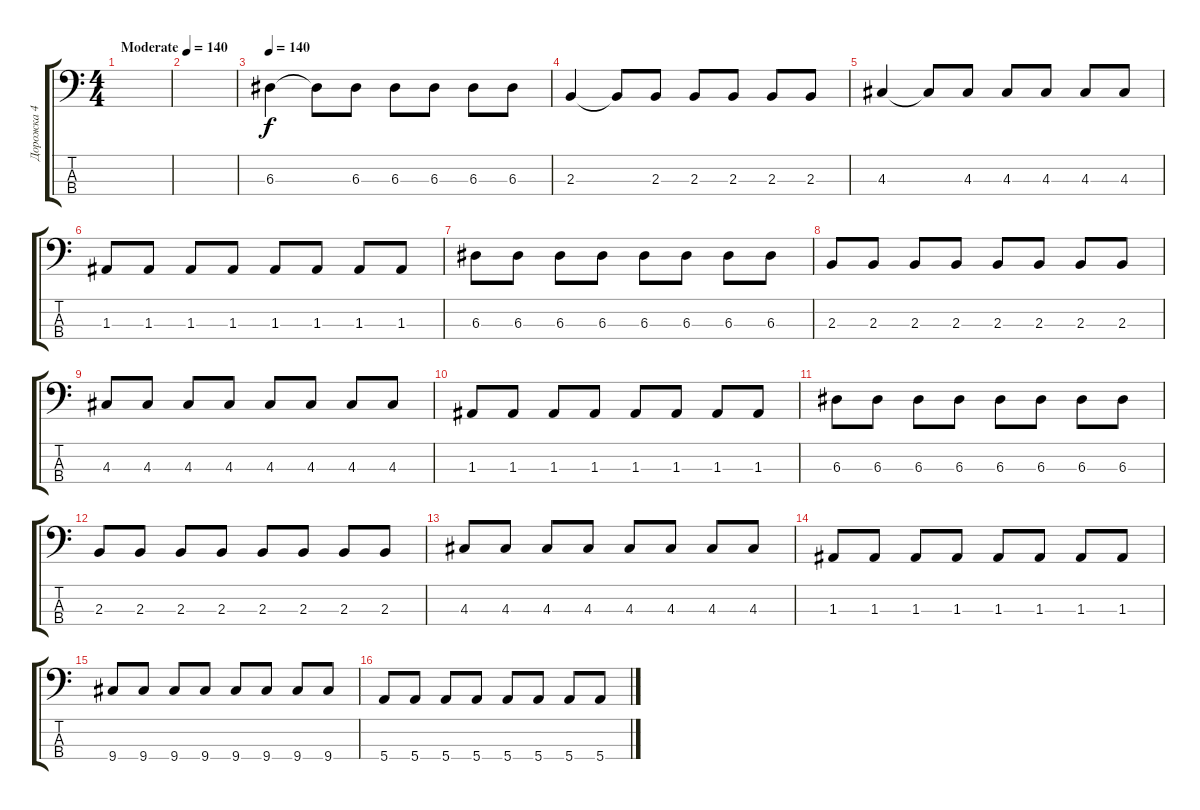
\track ("Дорожка 4" "Дорожка 4") {instrument electricbassfinger}
\staff {score tabs}
\tuning (G2 D2 A1 E1) {hide}
\ts (4 4)
\tempo (140 "Moderate")
\tempo 70
\tempo (140 "Moderate")
\clef f4
\ks c
|
|
\tempo 140
6.3.4 6.3{t}.8 6.3.8 6.3.8 6.3.8 6.3.8 6.3.8 |
2.3.4 2.3{t}.8 2.3.8 2.3.8 2.3.8 2.3.8 2.3.8 |
4.3.4 4.3{t}.8 4.3.8 4.3.8 4.3.8 4.3.8 4.3.8 |
1.3.8 1.3.8 1.3.8 1.3.8 1.3.8 1.3.8 1.3.8 1.3.8 |
6.3.8 6.3.8 6.3.8 6.3.8 6.3.8 6.3.8 6.3.8 6.3.8 |
2.3.8 2.3.8 2.3.8 2.3.8 2.3.8 2.3.8 2.3.8 2.3.8 |
4.3.8 4.3.8 4.3.8 4.3.8 4.3.8 4.3.8 4.3.8 4.3.8 |
1.3.8 1.3.8 1.3.8 1.3.8 1.3.8 1.3.8 1.3.8 1.3.8 |
6.3.8 6.3.8 6.3.8 6.3.8 6.3.8 6.3.8 6.3.8 6.3.8 |
2.3.8 2.3.8 2.3.8 2.3.8 2.3.8 2.3.8 2.3.8 2.3.8 |
4.3.8 4.3.8 4.3.8 4.3.8 4.3.8 4.3.8 4.3.8 4.3.8 |
1.3.8 1.3.8 1.3.8 1.3.8 1.3.8 1.3.8 1.3.8 1.3.8 |
9.4.8 9.4.8 9.4.8 9.4.8 9.4.8 9.4.8 9.4.8 9.4.8 |
5.4.8 5.4.8 5.4.8 5.4.8 5.4.8 5.4.8 5.4.8 5.4.8
